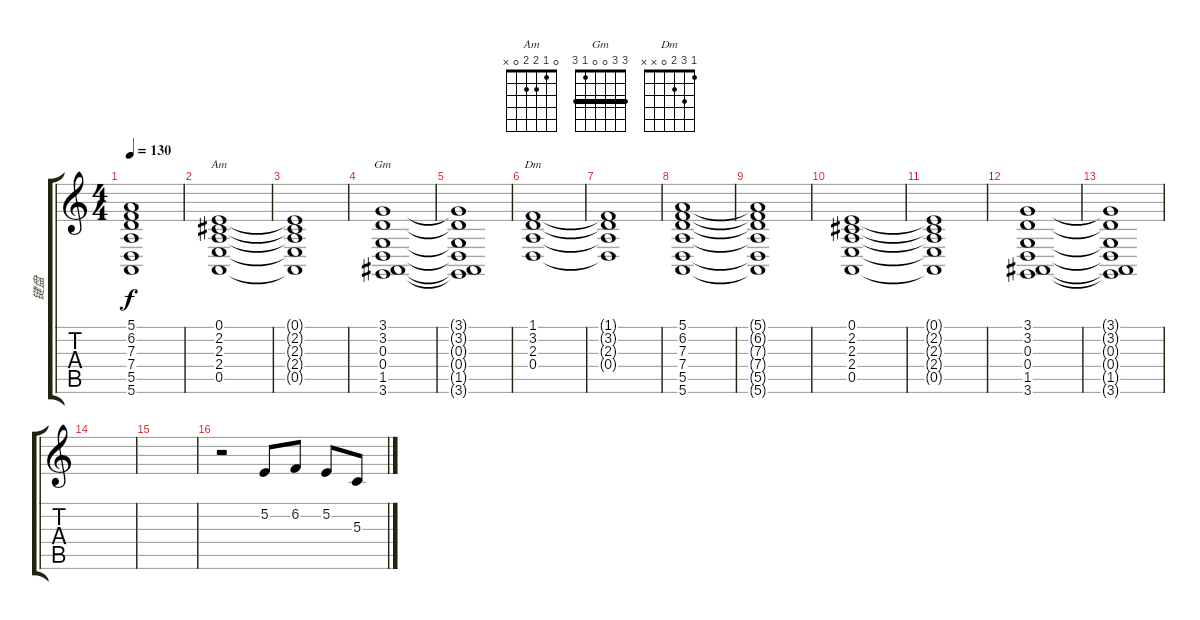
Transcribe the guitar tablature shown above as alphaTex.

\track ("键盘" "键盘") {instrument seashore}
\staff {score tabs}
\tuning (E4 B3 G3 D3 A2 E2) {hide}
\chord ("Am" 0 1 2 2 0 x)
\chord ("Gm" 3 3 0 0 1 3) {barre 3}
\chord ("Dm" 1 3 2 0 x x)
\ts (4 4)
\tempo 130
\clef g2
\ks c
(5.1{t} 6.2{t} 7.3{t} 7.4{t} 5.5{t} 5.6{t}).1{dy f} |
(0.1 2.2 2.3 2.4 0.5).1{ch "Am"} |
(0.1{t} 2.2{t} 2.3{t} 2.4{t} 0.5{t}).1 |
(3.1 3.2 0.3 0.4 1.5 3.6).1{ch "Gm"} |
(3.1{t} 3.2{t} 0.3{t} 0.4{t} 1.5{t} 3.6{t}).1 |
(1.1 3.2 2.3 0.4).1{ch "Dm"} |
(1.1{t} 3.2{t} 2.3{t} 0.4{t}).1 |
(5.1 6.2 7.3 7.4 5.5 5.6).1{volume 10 instrument synthstrings1} |
(5.1{t} 6.2{t} 7.3{t} 7.4{t} 5.5{t} 5.6{t}).1 |
(0.1 2.2 2.3 2.4 0.5).1 |
(0.1{t} 2.2{t} 2.3{t} 2.4{t} 0.5{t}).1 |
(3.1 3.2 0.3 0.4 1.5 3.6).1 |
(3.1{t} 3.2{t} 0.3{t} 0.4{t} 1.5{t} 3.6{t}).1 |
|
|
r.2{volume 6 instrument violin} 5.2.8 6.2.8 5.2.8 5.3.8
